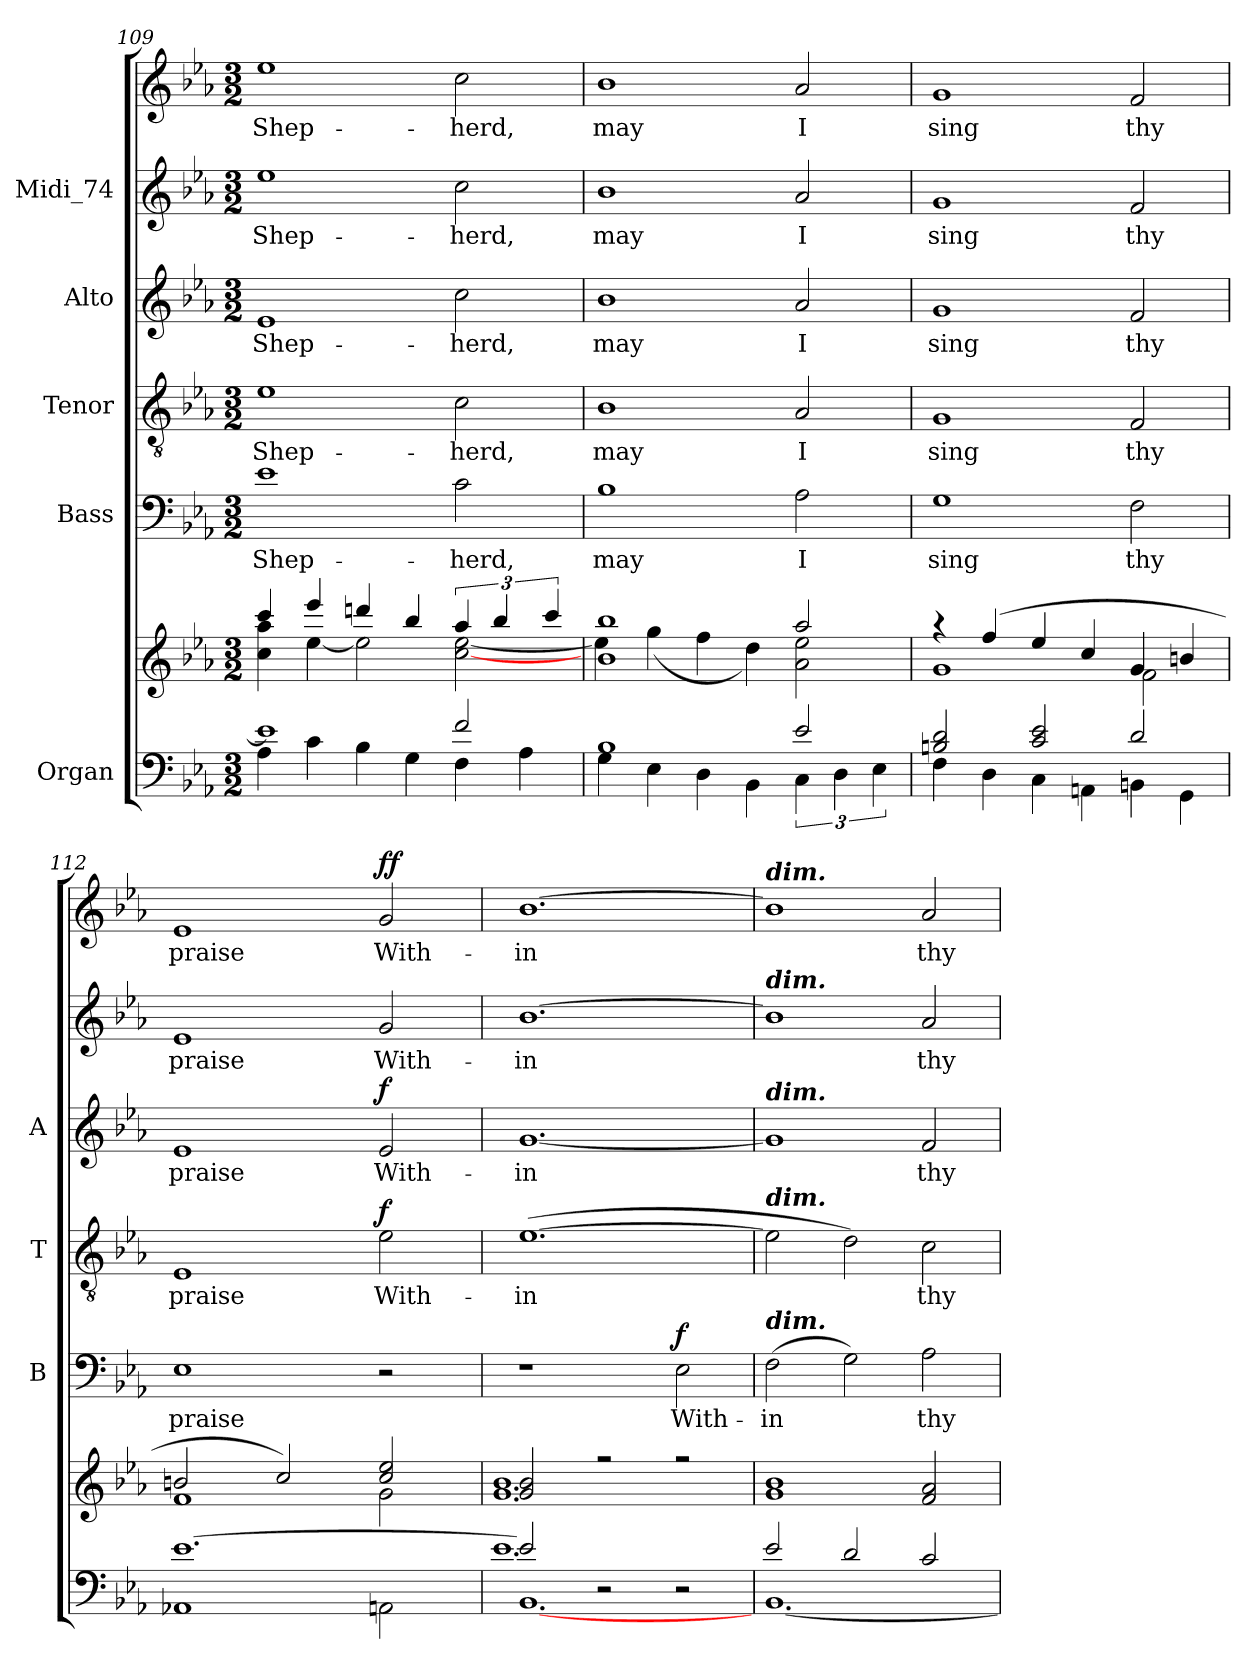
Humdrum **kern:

**kern	**kern	**kern	**text	**dynam	**kern	**text	**dynam	**kern	**text	**dynam	**kern	**text	**kern	**text	**dynam
*part5	*part5	*part4	*part4	*part4	*part3	*part3	*part3	*part2	*part2	*part2	*part1	*part1	*part1	*part1	*part1
*staff7	*staff6	*staff5	*staff5	*staff5	*staff4	*staff4	*staff4	*staff3	*staff3	*staff3	*staff2	*staff2	*staff1	*staff1	*staff1/2
*I"Organ	*	*I"Bass	*	*	*I"Tenor	*	*	*I"Alto	*	*	*I"Midi_74	*	*	*	*
*	*	*I'B	*	*	*I'T	*	*	*I'A	*	*	*	*	*	*	*
*clefF4	*clefG2	*clefF4	*	*	*clefGv2	*	*	*clefG2	*	*	*clefG2	*	*clefG2	*	*
*k[b-e-a-]	*k[b-e-a-]	*k[b-e-a-]	*	*	*k[b-e-a-]	*	*	*k[b-e-a-]	*	*	*k[b-e-a-]	*	*k[b-e-a-]	*	*
*E-:	*E-:	*E-:	*	*	*E-:	*	*	*E-:	*	*	*E-:	*	*E-:	*	*
*M3/2	*M3/2	*M3/2	*	*	*M3/2	*	*	*M3/2	*	*	*M3/2	*	*M3/2	*	*
=109	=109	=109	=109	=109	=109	=109	=109	=109	=109	=109	=109	=109	=109	=109	=109
*^	*	*	*	*	*	*	*	*	*	*	*	*	*	*	*
*	*^	*	*	*	*	*	*	*	*	*	*	*	*	*	*	*
!	!	!LO:N:vis=1	!	!	!LO:LY:b	!	!	!LO:LY:b	!	!	!LO:LY:b	!	!	!LO:LY:b	!	!LO:LY:b	!
*	*	*	*^	*	*	*	*	*	*	*	*	*	*	*	*	*	*
1e-/]	4A-\	1.ryy	4ccc/	4cc\ 4aa-\	1e-	Shep-	.	1e-	Shep-	.	1e-	Shep-	.	1ee-	Shep-	1ee-	Shep-	.
.	(<4c\	.	4eee-/	[4ee-\	.	.	.	.	.	.	.	.	.	.	.	.	.	.
.	4B-\	.	4dddn/	2ee-\]	.	.	.	.	.	.	.	.	.	.	.	.	.	.
.	4G\	.	4bb-/	.	.	.	.	.	.	.	.	.	.	.	.	.	.	.
!	!	!	!	!	!	!LO:LY:b	!	!	!LO:LY:b	!	!	!LO:LY:b	!	!	!LO:LY:b	!	!LO:LY:b	!
2f/	4F\	.	6aa-/	[2cc\ [2ee-\	2c	-herd,	.	2c	-herd,	.	2cc	-herd,	.	2cc	-herd,	2cc	-herd,	.
.	.	.	6bb-/	.	.	.	.	.	.	.	.	.	.	.	.	.	.	.
.	4A-\	.	.	.	.	.	.	.	.	.	.	.	.	.	.	.	.	.
.	.	.	6ccc/	.	.	.	.	.	.	.	.	.	.	.	.	.	.	.
=110	=110	=110	=110	=110	=110	=110	=110	=110	=110	=110	=110	=110	=110	=110	=110	=110	=110	=110
!	!	!LO:N:vis=1	!	!	!	!LO:LY:b	!	!	!LO:LY:b	!	!	!LO:LY:b	!	!	!LO:LY:b	!	!LO:LY:b	!
1B-/	4G\	1.ryy	1b-/ 1bb-/)	4ee-\]	1B-	may	.	1B-	may	.	1b-	may	.	1b-	may	1b-	may	.
.	4E-\	.	.	(<4gg\	.	.	.	.	.	.	.	.	.	.	.	.	.	.
.	4D\	.	.	4ff\	.	.	.	.	.	.	.	.	.	.	.	.	.	.
.	4BB-\	.	.	4dd\)	.	.	.	.	.	.	.	.	.	.	.	.	.	.
!	!	!	!	!	!	!LO:LY:b	!	!	!LO:LY:b	!	!	!LO:LY:b	!	!	!LO:LY:b	!	!LO:LY:b	!
2e-/	6C\	.	2aa-/	2a-\ 2ee-\	2A-	I	.	2A-	I	.	2a-	I	.	2a-	I	2a-	I	.
.	6D\	.	.	.	.	.	.	.	.	.	.	.	.	.	.	.	.	.
.	6E-\	.	.	.	.	.	.	.	.	.	.	.	.	.	.	.	.	.
=111	=111	=111	=111	=111	=111	=111	=111	=111	=111	=111	=111	=111	=111	=111	=111	=111	=111	=111
!	!	!LO:N:vis=1	!	!	!	!LO:LY:b	!	!	!LO:LY:b	!	!	!LO:LY:b	!	!	!LO:LY:b	!	!LO:LY:b	!
2Bn/ 2d/	4F\	1.ryy	4r	1g\	1G	sing	.	1G	sing	.	1g	sing	.	1g	sing	1g	sing	.
.	4D\	.	(>4ff/	.	.	.	.	.	.	.	.	.	.	.	.	.	.	.
2c/ 2e-/	4C\	.	4ee-/	.	.	.	.	.	.	.	.	.	.	.	.	.	.	.
.	4AAn\	.	4cc/	.	.	.	.	.	.	.	.	.	.	.	.	.	.	.
!	!	!	!	!	!	!LO:LY:b	!	!	!LO:LY:b	!	!	!LO:LY:b	!	!	!LO:LY:b	!	!LO:LY:b	!
2d/	4BBn\	.	4g/	2f\	2F	thy	.	2F	thy	.	2f	thy	.	2f	thy	2f	thy	.
.	4GG\	.	4bn/	.	.	.	.	.	.	.	.	.	.	.	.	.	.	.
=112	=112	=112	=112	=112	=112	=112	=112	=112	=112	=112	=112	=112	=112	=112	=112	=112	=112	=112
!	!	!	!	!	!	!LO:LY:b	!	!	!LO:LY:b	!	!	!LO:LY:b	!	!	!LO:LY:b	!	!LO:LY:b	!
[1.e-/	1AA-X\	4ryy	2bn/	1f\	1E-	praise	.	1E-	praise	.	1e-	praise	.	1e-	praise	1e-	praise	.
.	.	4ryy	.	.	.	.	.	.	.	.	.	.	.	.	.	.	.	.
.	.	4ryy	2cc/)	.	.	.	.	.	.	.	.	.	.	.	.	.	.	.
.	.	4ryy	.	.	.	.	.	.	.	.	.	.	.	.	.	.	.	.
!	!	!	!	!	!	!	!	!	!LO:LY:b	!LO:DY:b	!	!LO:LY:b	!LO:DY:b	!	!LO:LY:b	!	!LO:LY:b	!LO:DY:b=2
!	!	!	!	!	!	!	!	!	!	!	!	!	!	!	!	!	!	!LO:DY:n=1:b
.	2AAn\	4ryy	2cc/ 2ee-/	2g\	2r	.	.	2e-	With-	f	2e-	With-	f	2g	With-	2g	With-	f f
.	.	4ryy	.	.	.	.	.	.	.	.	.	.	.	.	.	.	.	.
=113	=113	=113	=113	=113	=113	=113	=113	=113	=113	=113	=113	=113	=113	=113	=113	=113	=113	=113
!	!	!	!	!	!	!	!	!	!LO:LY:b	!	!	!LO:LY:b	!	!	!LO:LY:b	!	!LO:LY:b	!
2e-/]	[1.BB-\	1.e-\	2g/ 2b-/	1.g\ 1.b-\	1r	.	.	(>[1.e-	-in	.	[1.g	-in	.	[1.b-	-in	[1.b-	-in	.
2r	.	.	2r	.	.	.	.	.	.	.	.	.	.	.	.	.	.	.
!	!	!	!	!	!	!LO:LY:b	!LO:DY:b	!	!	!	!	!	!	!	!	!	!	!
2r	.	.	2r	.	2E-	With-	f	.	.	.	.	.	.	.	.	.	.	.
=114	=114	=114	=114	=114	=114	=114	=114	=114	=114	=114	=114	=114	=114	=114	=114	=114	=114	=114
!	!	!	!	!	!	!	!	!	!	!	!	!	!	!	!	!LO:TX:a:Bi:t=dim.	!	!
!	!	!	!	!	!	!	!	!	!	!	!	!	!	!LO:TX:a:Bi:t=dim.	!	!	!	!
!	!	!	!	!	!	!	!	!	!	!	!LO:TX:a:Bi:t=dim.	!	!	!	!	!	!	!
!	!	!	!	!	!	!	!	!LO:TX:a:Bi:t=dim.	!	!	!	!	!	!	!	!	!	!
!	!	!	!	!	!LO:TX:a:Bi:t=dim.	!	!	!	!	!	!	!	!	!	!	!	!	!
!	!	!LO:N:vis=1	!	!LO:N:vis=1	!	!LO:LY:b	!	!	!	!	!	!	!	!	!	!	!	!
2e-/	[1.BB-\	1.ryy	1g/ 1b-/	1.ryy	(>2F	-in	.	2e-]	.	.	1g]	.	.	1b-]	.	1b-]	.	.
2d/	.	.	.	.	2G)	.	.	2d)	.	.	.	.	.	.	.	.	.	.
!	!	!	!	!	!	!LO:LY:b	!	!	!LO:LY:b	!	!	!LO:LY:b	!	!	!LO:LY:b	!	!LO:LY:b	!
2c/	.	.	2f/ 2a-/	.	2A-	thy	.	2c	thy	.	2f	thy	.	2a-	thy	2a-	thy	.
*v	*v	*v	*	*	*	*	*	*	*	*	*	*	*	*	*	*	*	*
*	*v	*v	*	*	*	*	*	*	*	*	*	*	*	*	*	*
=	=	=	=	=	=	=	=	=	=	=	=	=	=	=	=
*-	*-	*-	*-	*-	*-	*-	*-	*-	*-	*-	*-	*-	*-	*-	*-
